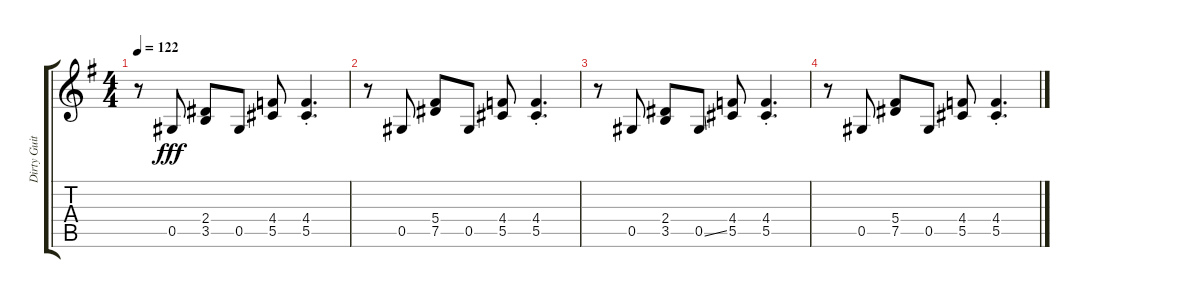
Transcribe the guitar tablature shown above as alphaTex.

\track ("Dirty Guitar" "Dirty Guit") {instrument overdrivenguitar}
\staff {score tabs}
\tuning (Eb4 Bb3 Gb3 Db3 Ab2 Eb2) {hide}
\ts (4 4)
\tempo 122
\clef g2
\ks g
r.8{dy fff} 0.5.8 (2.4 3.5).8 0.5.8 (4.4 5.5).8 (4.4{st} 5.5{st}).4{d} |
r.8 0.5.8 (5.4 7.5).8 0.5.8 (4.4 5.5).8 (4.4{st} 5.5{st}).4{d} |
r.8 0.5.8 (2.4 3.5).8 0.5{ss}.8 (4.4 5.5).8 (4.4{st} 5.5{st}).4{d} |
r.8 0.5.8 (5.4 7.5).8 0.5.8 (4.4 5.5).8 (4.4{st} 5.5{st}).4{d}
